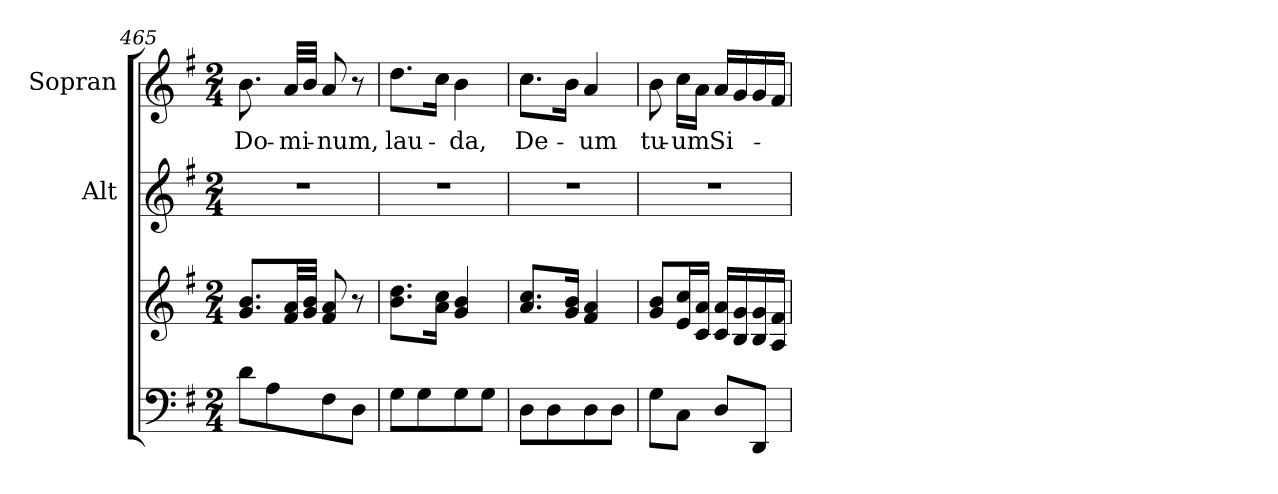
**kern	**kern	**kern	**kern	**text
*part3	*part3	*part2	*part1	*part1
*staff4	*staff3	*staff2	*staff1	*staff1
*	*	*I"Alt	*I"Sopran	*
*	*	*I'A.	*I'S.	*
*clefF4	*clefG2	*clefG2	*clefG2	*
*k[f#]	*k[f#]	*k[f#]	*k[f#]	*
*G:	*G:	*G:	*G:	*
*M2/4	*M2/4	*M2/4	*M2/4	*
=465	=465	=465	=465	=465
!	!	!	!	!LO:LY:b
8d\L	8.g/ 8.b/L	2r	8.b\	Do-
8A\	.	.	.	.
!	!	!	!	!LO:LY:b
.	32f#/ 32a/LL	.	32a/LLL	-mi-
.	32g/ 32b/JJJ	.	32b/JJJ	.
!	!	!	!	!LO:LY:b
8F#\	8f#/ 8a/	.	8a/	-num,
8D\J	8r	.	8r	.
=466	=466	=466	=466	=466
!	!	!	!	!LO:LY:b
8G\L	8.b\ 8.dd\L	2r	8.dd\L	lau-
8G\	.	.	.	.
.	16a\ 16cc\Jk	.	16cc\Jk	.
!	!	!	!	!LO:LY:b
8G\	4g/ 4b/	.	4b\	-da,
8G\J	.	.	.	.
=467	=467	=467	=467	=467
!	!	!	!	!LO:LY:b
8D\L	8.a/ 8.cc/L	2r	8.cc\L	De-
8D\	.	.	.	.
.	16g/ 16b/Jk	.	16b\Jk	.
!	!	!	!	!LO:LY:b
8D\	4f#/ 4a/	.	4a/	-um
8D\J	.	.	.	.
!!LO:PB:g=z
=468	=468	=468	=468	=468
!	!	!	!	!LO:LY:b
8G\L	8g/ 8b/L	2r	8b\	tu-
!	!	!	!	!LO:LY:b
8C\J	16e/ 16cc/L	.	16cc\LL	-um
.	16c/ 16a/JJ	.	16a\JJ	.
!	!	!	!	!LO:LY:b
8D/L	16c/ 16a/LL	.	16a/LL	Si-
.	16B/ 16g/	.	16g/	.
8DD/J	16B/ 16g/	.	16g/	.
.	16A/ 16f#/JJ	.	16f#/JJ	.
=	=	=	=	=
*-	*-	*-	*-	*-
